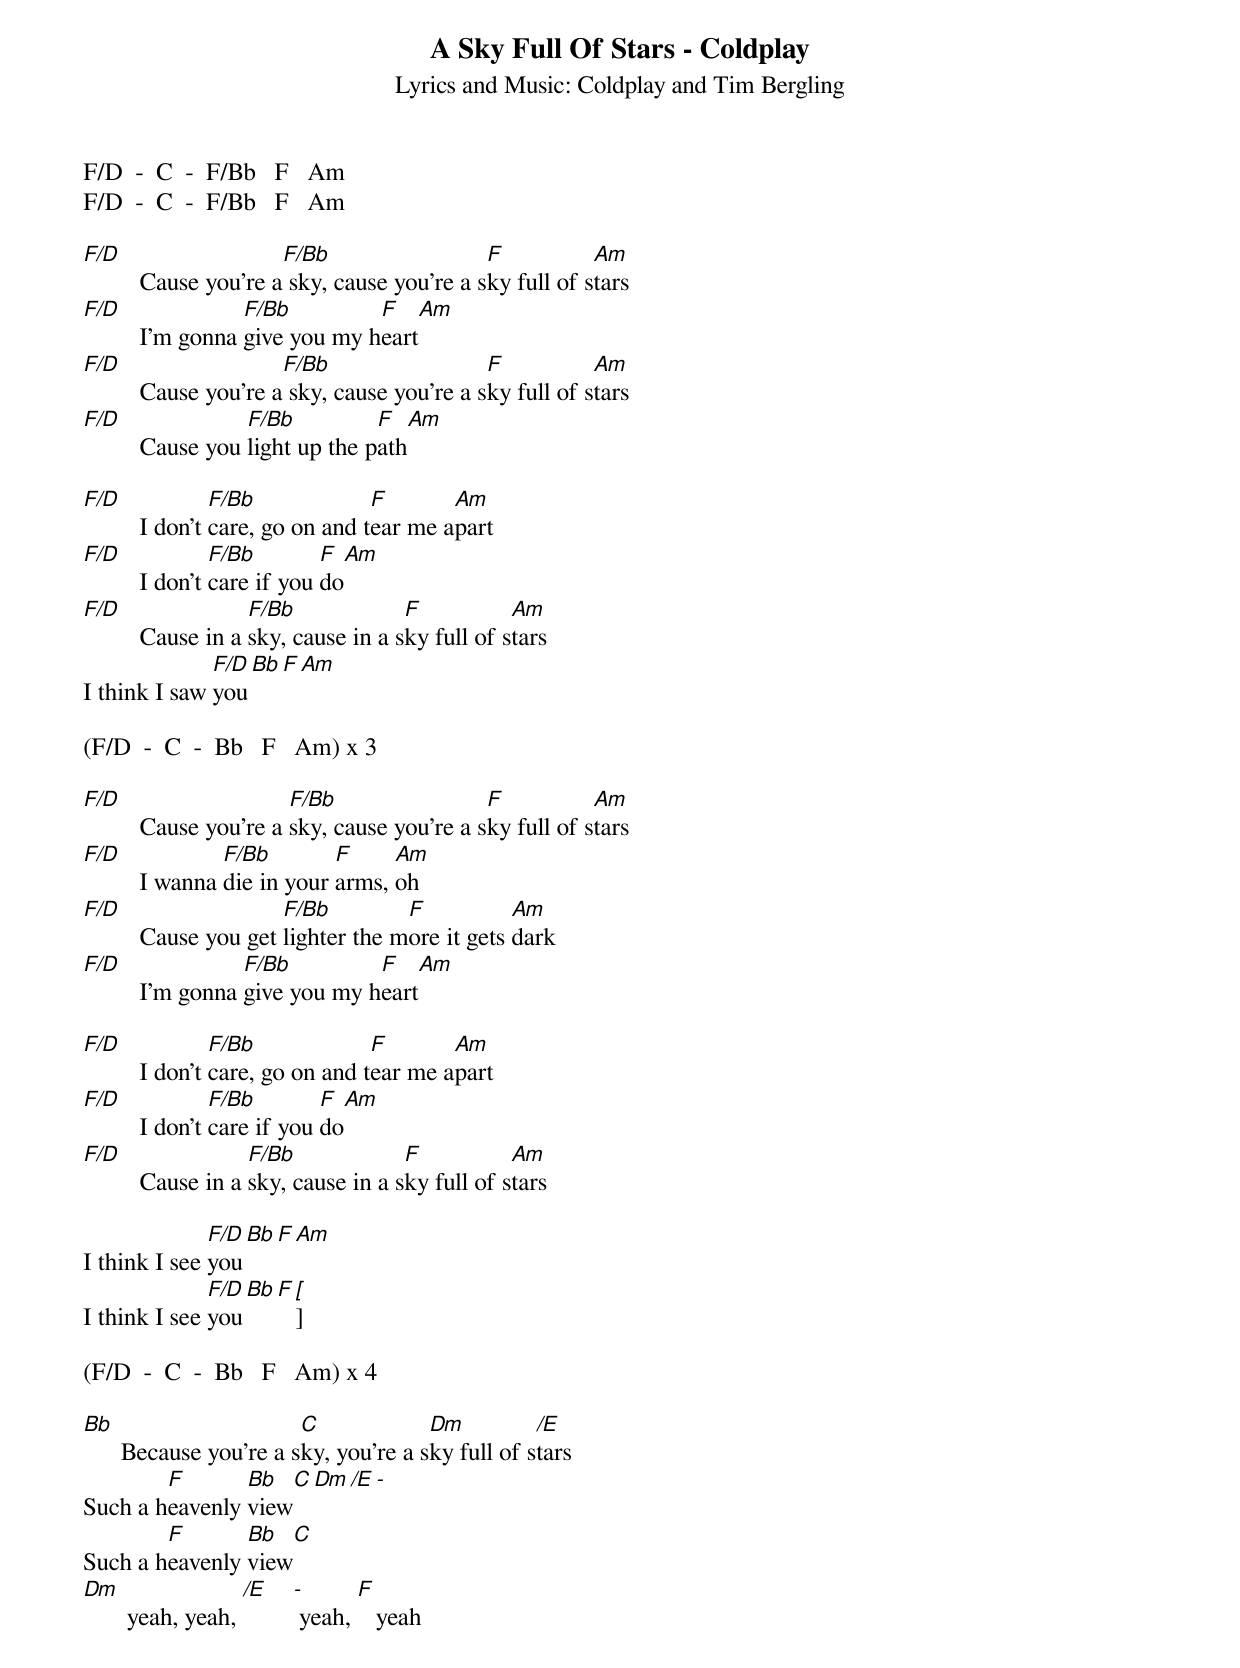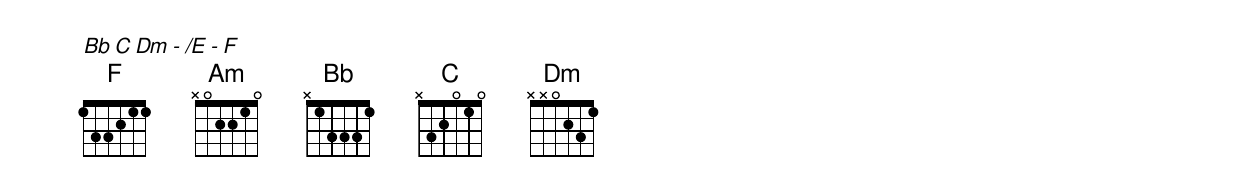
A Sky Full Of Stars - Coldplay
Lyrics and Music: Coldplay and Tim Bergling

F/D  -  C  -  F/Bb   F   Am
F/D  -  C  -  F/Bb   F   Am

F/D                    F/Bb                  F           Am
         Cause you're a sky, cause you're a sky full of stars
F/D                F/Bb         F       Am
         I'm gonna give you my heart
F/D                    F/Bb                  F           Am
         Cause you're a sky, cause you're a sky full of stars
F/D                F/Bb          F        Am
         Cause you light up the path

F/D              F/Bb             F       Am
         I don't care, go on and tear me apart
F/D              F/Bb        F      Am
         I don't care if you do
F/D                 F/Bb             F           Am
         Cause in a sky, cause in a sky full of stars
              F/D     Bb        F         Am
I think I saw you

(F/D  -  C  -  Bb   F   Am) x 3

F/D                     F/Bb                 F           Am
         Cause you're a sky, cause you're a sky full of stars
F/D              F/Bb        F     Am
         I wanna die in your arms, oh
F/D                    F/Bb         F           Am
         Cause you get lighter the more it gets dark
F/D                F/Bb         F         Am
         I'm gonna give you my heart

F/D              F/Bb             F       Am
         I don't care, go on and tear me apart
F/D              F/Bb        F      Am
         I don't care if you do
F/D                 F/Bb             F           Am
         Cause in a sky, cause in a sky full of stars

              F/D     Bb        F         Am
I think I see you
              F/D     Bb        F         []
I think I see you

(F/D  -  C  -  Bb   F   Am) x 4

Bb                      C             Dm          /E
      Because you're a sky, you're a sky full of stars
        F       Bb      C       Dm       /E  -
Such a heavenly view
        F       Bb      C
Such a heavenly view
Dm                 /E  -      F
       yeah, yeah,      yeah,    yeah

Bb   C   Dm  -  /E  -  F
